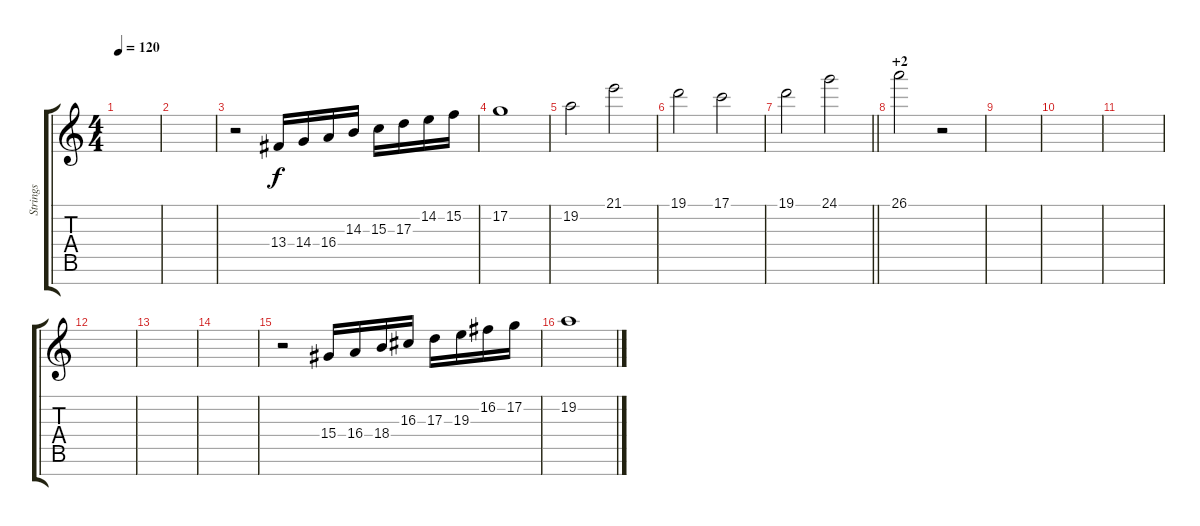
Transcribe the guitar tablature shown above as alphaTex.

\track ("Strings" "Strings") {instrument stringensemble1}
\staff {score tabs}
\tuning (G4 D4 A3 F3 C3 G2 D2) {hide}
\ts (4 4)
\tempo 120
\clef g2
\ks c
|
|
r.2 13.4.16 14.4.16 16.4.16 14.3.16 15.3.16 17.3.16 14.2.16 15.2.16 |
17.2.1 |
19.2.2 21.1.2 |
19.1.2 17.1.2 |
\barLineRight lightlight
19.1.2 24.1.2 |
\section ("" "+2")
26.1.2 r.2 |
|
|
|
|
|
|
r.2 15.4.16 16.4.16 18.4.16 16.3.16 17.3.16 19.3.16 16.2.16 17.2.16 |
19.2.1
